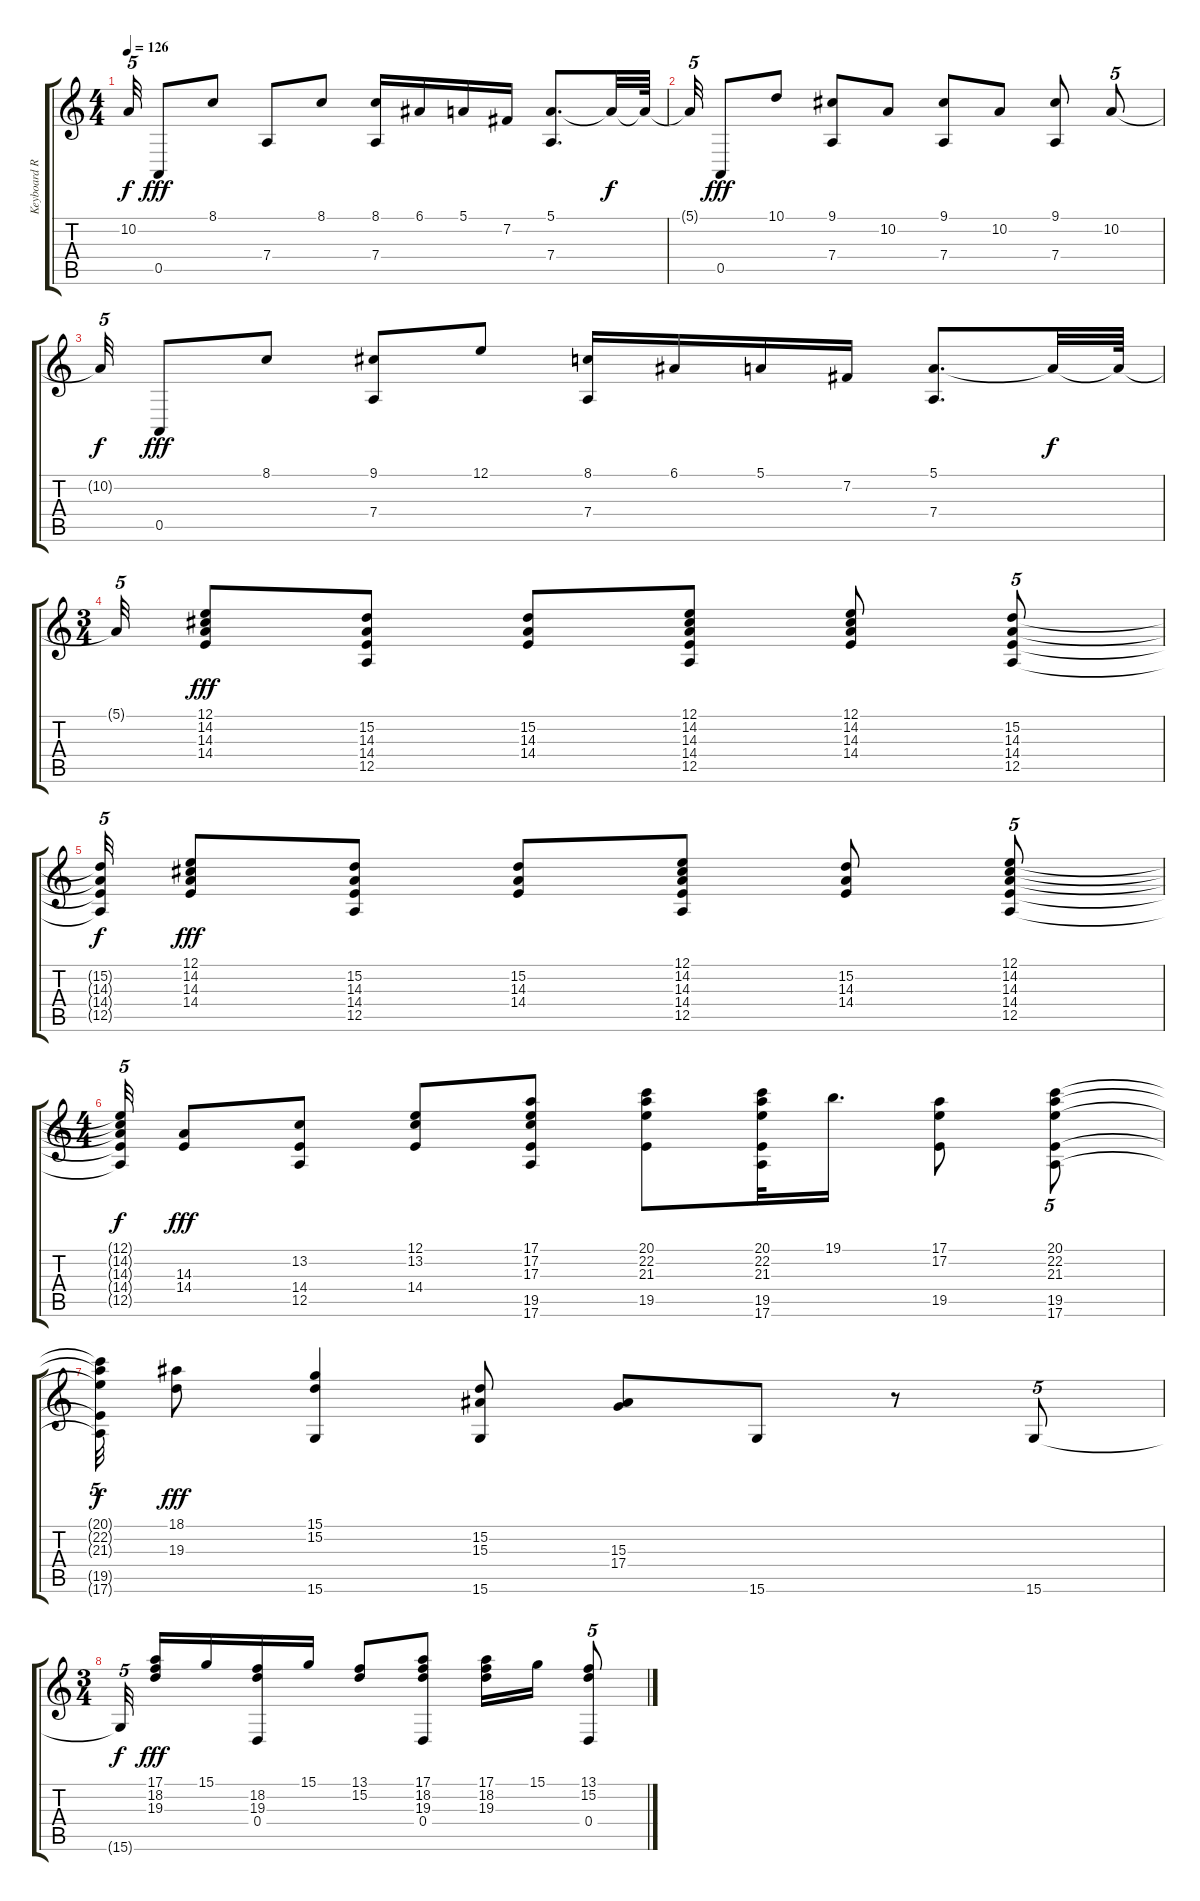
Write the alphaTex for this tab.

\track ("Keyboard R" "Keyboard R") {instrument brightacousticpiano}
\staff {score tabs}
\tuning (E4 B3 G3 D3 A2 E2) {hide}
\ts (4 4)
\tempo 126
\clef g2
\ks c
10.2{t}.32{tu (5 4) dy f} 0.5.8{dy fff} 8.1.8 7.4.8 8.1.8 (8.1 7.4).16 6.1.16 5.1.16 7.2.16 (5.1 7.4).8{d} 5.1{t}.32{dy f} 5.1{t}.64 |
5.1{t}.32{tu (5 4)} 0.5.8{dy fff} 10.1.8 (9.1 7.4).8 10.2.8 (9.1 7.4).8 10.2.8 (9.1 7.4).8 10.2.8{tu (5 4)} |
10.2{t}.32{tu (5 4) dy f} 0.5.8{dy fff} 8.1.8 (9.1 7.4).8 12.1.8 (8.1 7.4).16 6.1.16 5.1.16 7.2.16 (5.1 7.4).8{d} 5.1{t}.32{dy f} 5.1{t}.64 |
\ts (3 4)
5.1{t}.32{tu (5 4)} (12.1 14.2 14.3 14.4).8{dy fff} (15.2 14.3 14.4 12.5).8 (15.2 14.3 14.4).8 (12.1 14.2 14.3 14.4 12.5).8 (12.1 14.2 14.3 14.4).8 (15.2 14.3 14.4 12.5).8{tu (5 4)} |
(15.2{t} 14.3{t} 14.4{t} 12.5{t}).32{tu (5 4) dy f} (12.1 14.2 14.3 14.4).8{dy fff} (15.2 14.3 14.4 12.5).8 (15.2 14.3 14.4).8 (12.1 14.2 14.3 14.4 12.5).8 (15.2 14.3 14.4).8 (12.1 14.2 14.3 14.4 12.5).8{tu (5 4)} |
\ts (4 4)
(12.1{t} 14.2{t} 14.3{t} 14.4{t} 12.5{t}).32{tu (5 4) dy f} (14.3 14.4).8{dy fff} (13.2 14.4 12.5).8 (12.1 13.2 14.4).8 (17.1 17.2 17.3 19.5 17.6).8 (20.1 22.2 21.3 19.5).8 (20.1 22.2 21.3 19.5 17.6).32 19.1.16{d} (17.1 17.2 19.5).8 (20.1 22.2 21.3 19.5 17.6).8{tu (5 4)} |
(20.1{t} 22.2{t} 21.3{t} 19.5{t} 17.6{t}).32{tu (5 4) dy f} (18.1 19.3).8{dy fff} (15.1 15.2 15.6).4 (15.2 15.3 15.6).8 (15.3 17.4).8 15.6.8 r.8 15.6.8{tu (5 4)} |
\ts (3 4)
15.6{t}.32{tu (5 4) dy f beam splitsecondary} (17.1 18.2 19.3).16{dy fff} 15.1.16 (18.2 19.3 0.4).16 15.1.16 (13.1 15.2).8 (17.1 18.2 19.3 0.4).8 (17.1 18.2 19.3).16 15.1.16 (13.1 15.2 0.4).8{tu (5 4)}
